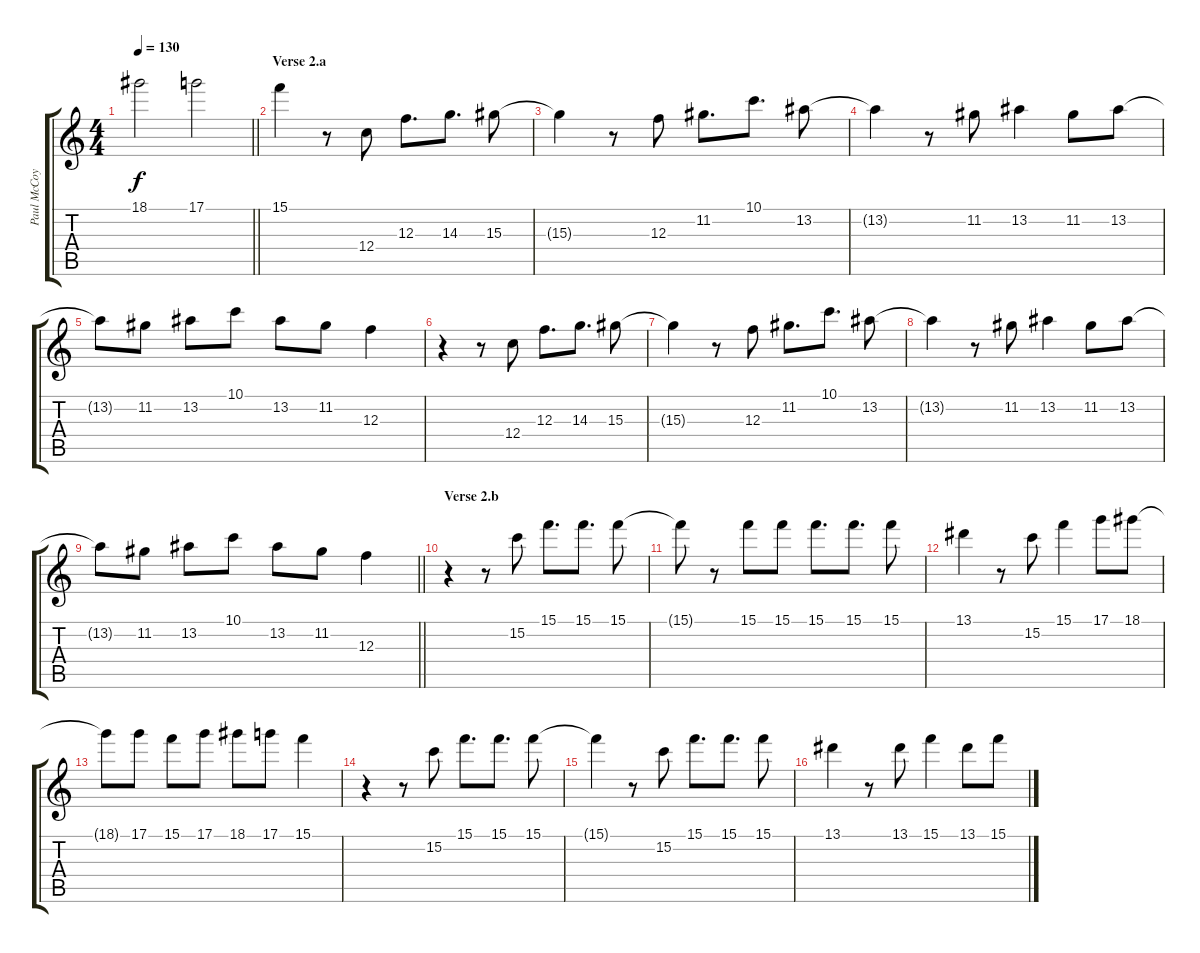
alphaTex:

\track ("Paul McCoy - Vocals" "Paul McCoy") {instrument distortionguitar}
\staff {score tabs}
\tuning (D4 A3 F3 C3 G2 C2) {hide}
\ts (4 4)
\tempo 130
\clef g2
\barLineRight lightlight
\ks c
18.1.2{dy f} 17.1.2 |
\section ("" "Verse 2.a")
15.1.4 r.8 12.4.8 12.3.8{d} 14.3.8{d} 15.3.8 |
15.3{t}.4 r.8 12.3.8 11.2.8{d} 10.1.8{d} 13.2.8 |
13.2{t}.4 r.8 11.2.8 13.2.4 11.2.8 13.2.8 |
13.2{t}.8 11.2.8 13.2.8 10.1.8 13.2.8 11.2.8 12.3.4 |
r.4 r.8 12.4.8 12.3.8{d} 14.3.8{d} 15.3.8 |
15.3{t}.4 r.8 12.3.8 11.2.8{d} 10.1.8{d} 13.2.8 |
13.2{t}.4 r.8 11.2.8 13.2.4 11.2.8 13.2.8 |
\barLineRight lightlight
13.2{t}.8 11.2.8 13.2.8 10.1.8 13.2.8 11.2.8 12.3.4 |
\section ("" "Verse 2.b")
r.4 r.8 15.2.8 15.1.8{d} 15.1.8{d} 15.1.8 |
15.1{t}.8 r.8 15.1.8 15.1.8 15.1.8{d} 15.1.8{d} 15.1.8 |
13.1.4 r.8 15.2.8 15.1.4 17.1.8 18.1.8 |
18.1{t}.8 17.1.8 15.1.8 17.1.8 18.1.8 17.1.8 15.1.4 |
r.4 r.8 15.2.8 15.1.8{d} 15.1.8{d} 15.1.8 |
15.1{t}.4 r.8 15.2.8 15.1.8{d} 15.1.8{d} 15.1.8 |
13.1.4 r.8 13.1.8 15.1.4 13.1.8 15.1.8
